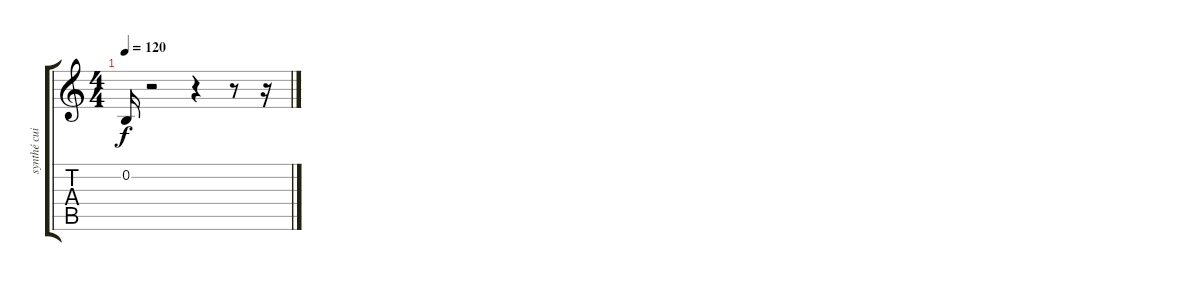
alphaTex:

\track ("synthé cuivres" "synthé cui") {instrument brasssection}
\staff {score tabs}
\tuning (E4 B3 G3 D3 A2 E2) {hide}
\ts (4 4)
\tempo 120
\clef g2
\ks c
0.2{t}.16{dy f} r.2 r.4 r.8 r.16
